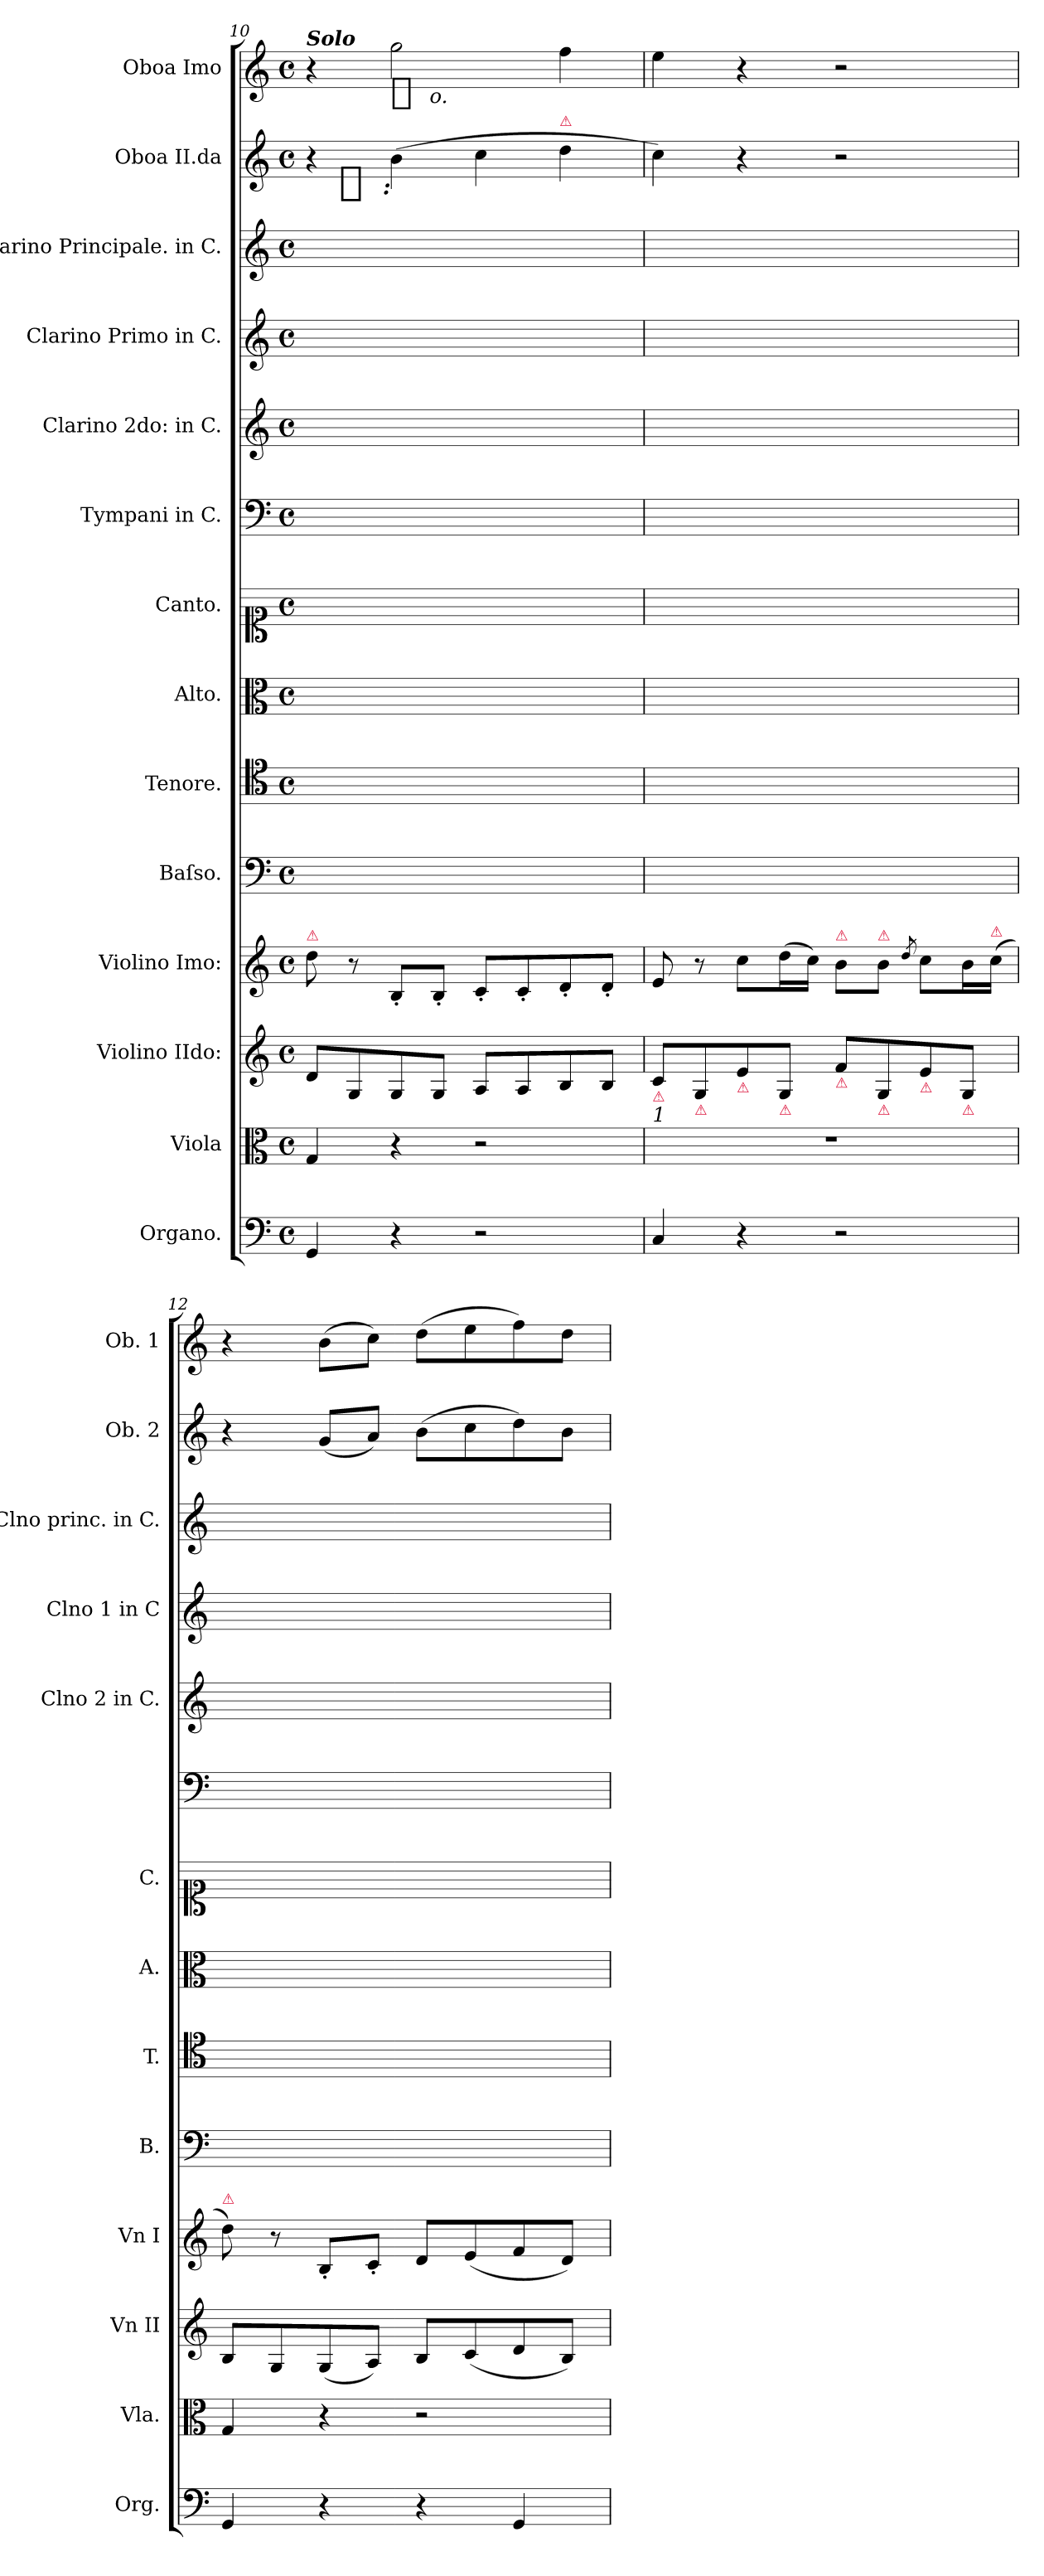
**kern	**kern	**kern	**kern	**kern	**kern	**kern	**kern	**kern	**kern	**kern	**kern	**kern	**dynam	**kern	**dynam
*part14	*part13	*part12	*part11	*part10	*part9	*part8	*part7	*part6	*part5	*part4	*part3	*part2	*part2	*part1	*part1
*staff14	*staff13	*staff12	*staff11	*staff10	*staff9	*staff8	*staff7	*staff6	*staff5	*staff4	*staff3	*staff2	*staff2	*staff1	*staff1
*I"Organo.	*I"Viola	*I"Violino IIdo:	*I"Violino Imo:	*I"Baſso.	*I"Tenore.	*I"Alto.	*I"Canto.	*I"Tympani in C.	*I"Clarino 2do: in C.	*I"Clarino Primo in C.	*I"Clarino Principale. in C.	*I"Oboa II.da	*	*I"Oboa Imo	*
*I'Org.	*I'Vla.	*I'Vn II	*I'Vn I	*I'B.	*I'T.	*I'A.	*I'C.	*	*I'Clno 2 in C.	*I'Clno 1 in C	*I'Clno princ. in C.	*I'Ob. 2	*	*I'Ob. 1	*
*clefF4	*clefC3	*clefG2	*clefG2	*clefF4	*clefC4	*clefC3	*clefC1	*clefF4	*clefG2	*clefG2	*clefG2	*clefG2	*	*clefG2	*
*k[]	*k[]	*k[]	*k[]	*k[]	*k[]	*k[]	*k[]	*k[]	*k[]	*k[]	*k[]	*k[]	*	*k[]	*
*M4/4	*M4/4	*M4/4	*M4/4	*M4/4	*M4/4	*M4/4	*M4/4	*M4/4	*M4/4	*M4/4	*M4/4	*M4/4	*	*M4/4	*
*met(c)	*met(c)	*met(c)	*met(c)	*met(c)	*met(c)	*met(c)	*met(c)	*met(c)	*met(c)	*met(c)	*met(c)	*met(c)	*	*met(c)	*
=10	=10	=10	=10	=10	=10	=10	=10	=10	=10	=10	=10	=10	=10	=10	=10
!	!	!	!	!	!	!	!	!	!	!	!	!	!	!LO:TX:a:Bi:t=Solo	!
!	!	!	!LO:TX:a:color=crimson:t=⚠	!	!	!	!	!	!	!	!	!	!	!	!
4GG/	4G/	8d/L	8dd\	1ryy	1ryy	1ryy	1ryy	1ryy	1ryy	1ryy	1ryy	4r	.	4r	.
.	.	8G/	8r	.	.	.	.	.	.	.	.	.	.	.	.
!	!	!	!	!	!	!	!	!	!	!	!	!	!LO:DY:b:rj:t=%s &colon;	!	!LO:DY:b:t=%s o.
4r	4r	8G/	8B'</L	.	.	.	.	.	.	.	.	(>4b\	p	2gg\	p
.	.	8G/J	8B'</J	.	.	.	.	.	.	.	.	.	.	.	.
2r	2r	8A/L	8c'</L	.	.	.	.	.	.	.	.	4cc\	.	.	.
.	.	8A/	8c'</	.	.	.	.	.	.	.	.	.	.	.	.
!	!	!	!	!	!	!	!	!	!	!	!	!LO:TX:a:color=crimson:t=⚠	!	!	!
.	.	8B/	8d'</	.	.	.	.	.	.	.	.	4dd\	.	4ff\	.
.	.	8B/J	8d'</J	.	.	.	.	.	.	.	.	.	.	.	.
=11	=11	=11	=11	=11	=11	=11	=11	=11	=11	=11	=11	=11	=11	=11	=11
!	!	!LO:TX:b:color=crimson:t=⚠	!	!	!	!	!	!	!	!	!	!	!	!	!
!	!LO:TX:a:i:t=1	!	!	!	!	!	!	!	!	!	!	!	!	!	!
4C/	1r	8c/L	8e/	1ryy	1ryy	1ryy	1ryy	1ryy	1ryy	1ryy	1ryy	4cc\)	.	4ee\	.
!	!	!LO:TX:b:color=crimson:t=⚠	!	!	!	!	!	!	!	!	!	!	!	!	!
.	.	8G/	8r	.	.	.	.	.	.	.	.	.	.	.	.
!	!	!LO:TX:b:color=crimson:t=⚠	!	!	!	!	!	!	!	!	!	!	!	!	!
4r	.	8e/	8cc\L	.	.	.	.	.	.	.	.	4r	.	4r	.
!	!	!LO:TX:b:color=crimson:t=⚠	!	!	!	!	!	!	!	!	!	!	!	!	!
.	.	8G/J	(>16dd\L	.	.	.	.	.	.	.	.	.	.	.	.
.	.	.	16cc\JJ)	.	.	.	.	.	.	.	.	.	.	.	.
!	!	!	!LO:TX:a:color=crimson:t=⚠	!	!	!	!	!	!	!	!	!	!	!	!
!	!	!LO:TX:b:color=crimson:t=⚠	!	!	!	!	!	!	!	!	!	!	!	!	!
2r	.	8f/L	8b\L	.	.	.	.	.	.	.	.	2r	.	2r	.
!	!	!	!LO:TX:a:color=crimson:t=⚠	!	!	!	!	!	!	!	!	!	!	!	!
!	!	!LO:TX:b:color=crimson:t=⚠	!	!	!	!	!	!	!	!	!	!	!	!	!
.	.	8G/	8b\J	.	.	.	.	.	.	.	.	.	.	.	.
.	.	.	8qdd/	.	.	.	.	.	.	.	.	.	.	.	.
!	!	!LO:TX:b:color=crimson:t=⚠	!	!	!	!	!	!	!	!	!	!	!	!	!
.	.	8e/	8cc\L	.	.	.	.	.	.	.	.	.	.	.	.
!	!	!LO:TX:b:color=crimson:t=⚠	!	!	!	!	!	!	!	!	!	!	!	!	!
.	.	8G/J	16b\L	.	.	.	.	.	.	.	.	.	.	.	.
!	!	!	!LO:TX:a:color=crimson:t=⚠	!	!	!	!	!	!	!	!	!	!	!	!
.	.	.	(>16cc\JJ	.	.	.	.	.	.	.	.	.	.	.	.
=12	=12	=12	=12	=12	=12	=12	=12	=12	=12	=12	=12	=12	=12	=12	=12
!	!	!	!LO:TX:a:color=crimson:t=⚠	!	!	!	!	!	!	!	!	!	!	!	!
4GG/	4G/	8B/L	8dd\)	1ryy	1ryy	1ryy	1ryy	1ryy	1ryy	1ryy	1ryy	4r	.	4r	.
.	.	8G/	8r	.	.	.	.	.	.	.	.	.	.	.	.
4r	4r	(<8G/	8B'</L	.	.	.	.	.	.	.	.	(<8g/L	.	(>8b\L	.
.	.	8A/J)	8c'</J	.	.	.	.	.	.	.	.	8a/J)	.	8cc\J)	.
4r	2r	8B/L	8d/L	.	.	.	.	.	.	.	.	(>8b\L	.	(>8dd\L	.
.	.	(<8c/	(<8e/	.	.	.	.	.	.	.	.	8cc\	.	8ee\	.
4GG/	.	8d/	8f/	.	.	.	.	.	.	.	.	8dd\)	.	8ff\)	.
.	.	8B/J)	8d/J)	.	.	.	.	.	.	.	.	8b\J	.	8dd\J	.
=	=	=	=	=	=	=	=	=	=	=	=	=	=	=	=
*-	*-	*-	*-	*-	*-	*-	*-	*-	*-	*-	*-	*-	*-	*-	*-
